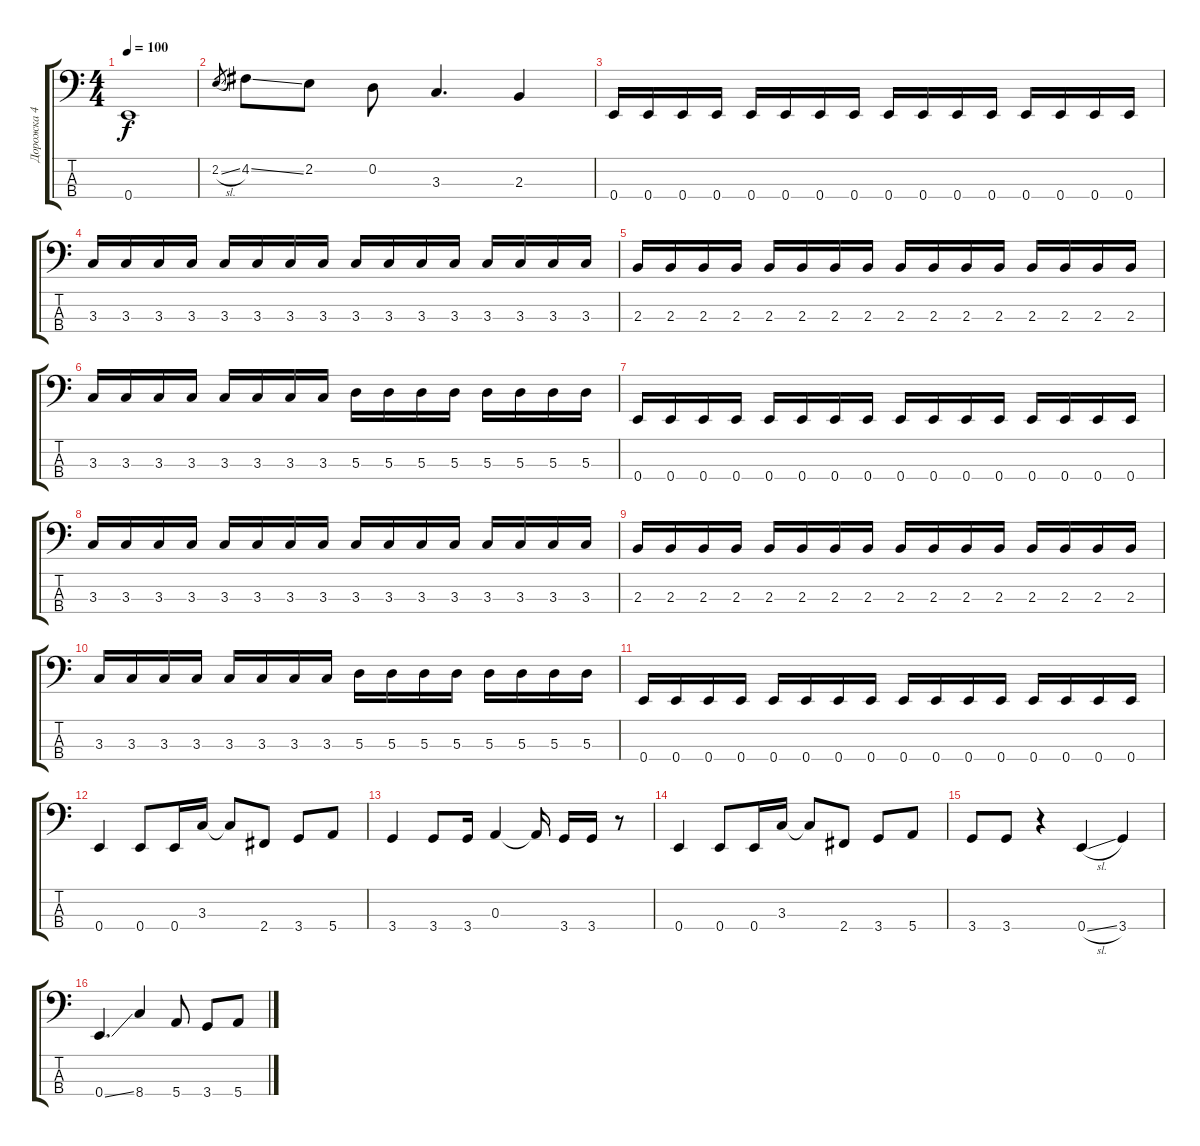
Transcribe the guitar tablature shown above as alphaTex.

\track ("Дорожка 4" "Дорожка 4") {instrument electricbassfinger}
\staff {score tabs}
\tuning (G2 D2 A1 E1) {hide}
\ts (4 4)
\tempo 100
\clef f4
\ks c
0.4.1{dy f} |
2.2{sl}.8{gr} 4.2{ss}.8 2.2.8 0.2.8 3.3.4{d} 2.3.4 |
0.4.16 0.4.16 0.4.16 0.4.16 0.4.16 0.4.16 0.4.16 0.4.16 0.4.16 0.4.16 0.4.16 0.4.16 0.4.16 0.4.16 0.4.16 0.4.16 |
3.3.16 3.3.16 3.3.16 3.3.16 3.3.16 3.3.16 3.3.16 3.3.16 3.3.16 3.3.16 3.3.16 3.3.16 3.3.16 3.3.16 3.3.16 3.3.16 |
2.3.16 2.3.16 2.3.16 2.3.16 2.3.16 2.3.16 2.3.16 2.3.16 2.3.16 2.3.16 2.3.16 2.3.16 2.3.16 2.3.16 2.3.16 2.3.16 |
3.3.16 3.3.16 3.3.16 3.3.16 3.3.16 3.3.16 3.3.16 3.3.16 5.3.16 5.3.16 5.3.16 5.3.16 5.3.16 5.3.16 5.3.16 5.3.16 |
0.4.16 0.4.16 0.4.16 0.4.16 0.4.16 0.4.16 0.4.16 0.4.16 0.4.16 0.4.16 0.4.16 0.4.16 0.4.16 0.4.16 0.4.16 0.4.16 |
3.3.16 3.3.16 3.3.16 3.3.16 3.3.16 3.3.16 3.3.16 3.3.16 3.3.16 3.3.16 3.3.16 3.3.16 3.3.16 3.3.16 3.3.16 3.3.16 |
2.3.16 2.3.16 2.3.16 2.3.16 2.3.16 2.3.16 2.3.16 2.3.16 2.3.16 2.3.16 2.3.16 2.3.16 2.3.16 2.3.16 2.3.16 2.3.16 |
3.3.16 3.3.16 3.3.16 3.3.16 3.3.16 3.3.16 3.3.16 3.3.16 5.3.16 5.3.16 5.3.16 5.3.16 5.3.16 5.3.16 5.3.16 5.3.16 |
0.4.16 0.4.16 0.4.16 0.4.16 0.4.16 0.4.16 0.4.16 0.4.16 0.4.16 0.4.16 0.4.16 0.4.16 0.4.16 0.4.16 0.4.16 0.4.16 |
0.4.4 0.4.8 0.4.16 3.3.16 3.3{t}.8 2.4.8 3.4.8 5.4.8 |
3.4.4 3.4.8 3.4.16 0.3.4 0.3{t}.16 3.4.16 3.4.16 r.8 |
0.4.4 0.4.8 0.4.16 3.3.16 3.3{t}.8 2.4.8 3.4.8 5.4.8 |
3.4.8 3.4.8 r.4 0.4{sl}.4 3.4.4 |
0.4{ss}.4{d} 8.4.4 5.4.8 3.4.8 5.4.8
